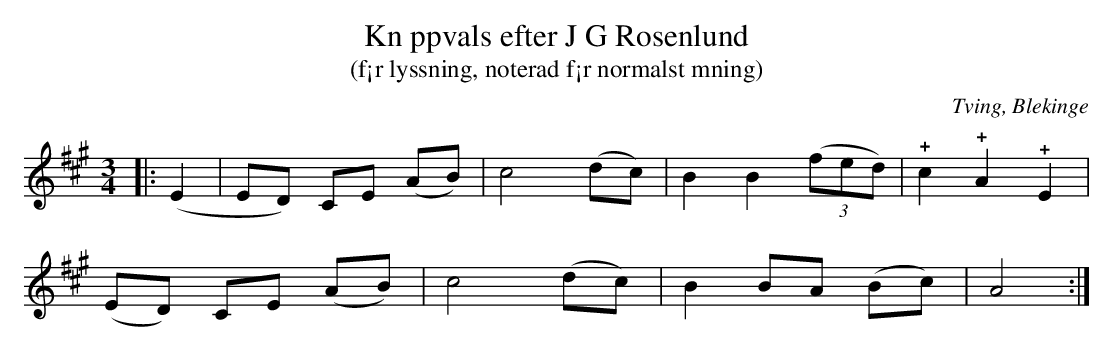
X:1
T:Kn ppvals efter J G Rosenlund
T:(f¡r lyssning, noterad f¡r normalst mning)
O:Tving, Blekinge
M:3/4
L:1/4
Q:160
K:A
|: (E | E/D/) C/E/ (A/B/) | c2 (d/c/) | B B ((3f/e/d/) | !+!c !+!A !+!E |
 (E/D/) C/E/ (A/B/) | c2 (d/c/) | B B/A/ (B/c/) | A2 :|
